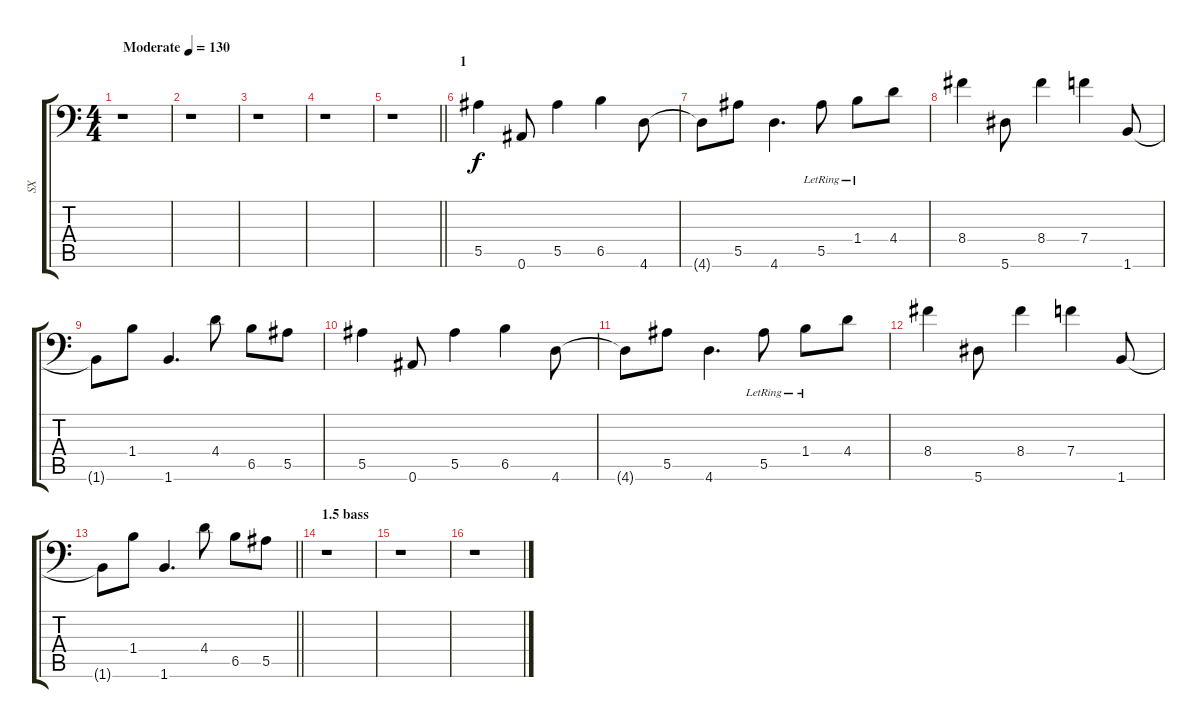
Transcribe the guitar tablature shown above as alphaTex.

\track ("SX" "SX") {instrument distortionguitar}
\staff {score tabs}
\tuning (C4 G3 Eb3 Bb2 F2 Bb1) {hide}
\ts (4 4)
\tempo (130 "Moderate")
\clef f4
\ks c
r.1{dy f instrument distortionguitar} |
r.1 |
r.1 |
r.1 |
\barLineRight lightlight
r.1 |
\section ("" "1")
5.5.4 0.6.8 5.5.4 6.5.4 4.6.8 |
4.6{t}.8 5.5.8 4.6.4{d} 5.5{lr}.8 1.4{lr}.8 4.4.8 |
8.4.4 5.6.8 8.4.4 7.4.4 1.6.8 |
1.6{t}.8 1.4.8 1.6.4{d} 4.4.8 6.5.8 5.5.8 |
5.5.4 0.6.8 5.5.4 6.5.4 4.6.8 |
4.6{t}.8 5.5.8 4.6.4{d} 5.5{lr}.8 1.4{lr}.8 4.4.8 |
8.4.4 5.6.8 8.4.4 7.4.4 1.6.8 |
\barLineRight lightlight
1.6{t}.8 1.4.8 1.6.4{d} 4.4.8 6.5.8 5.5.8 |
\section ("" "1.5 bass")
r.1 |
r.1 |
r.1
